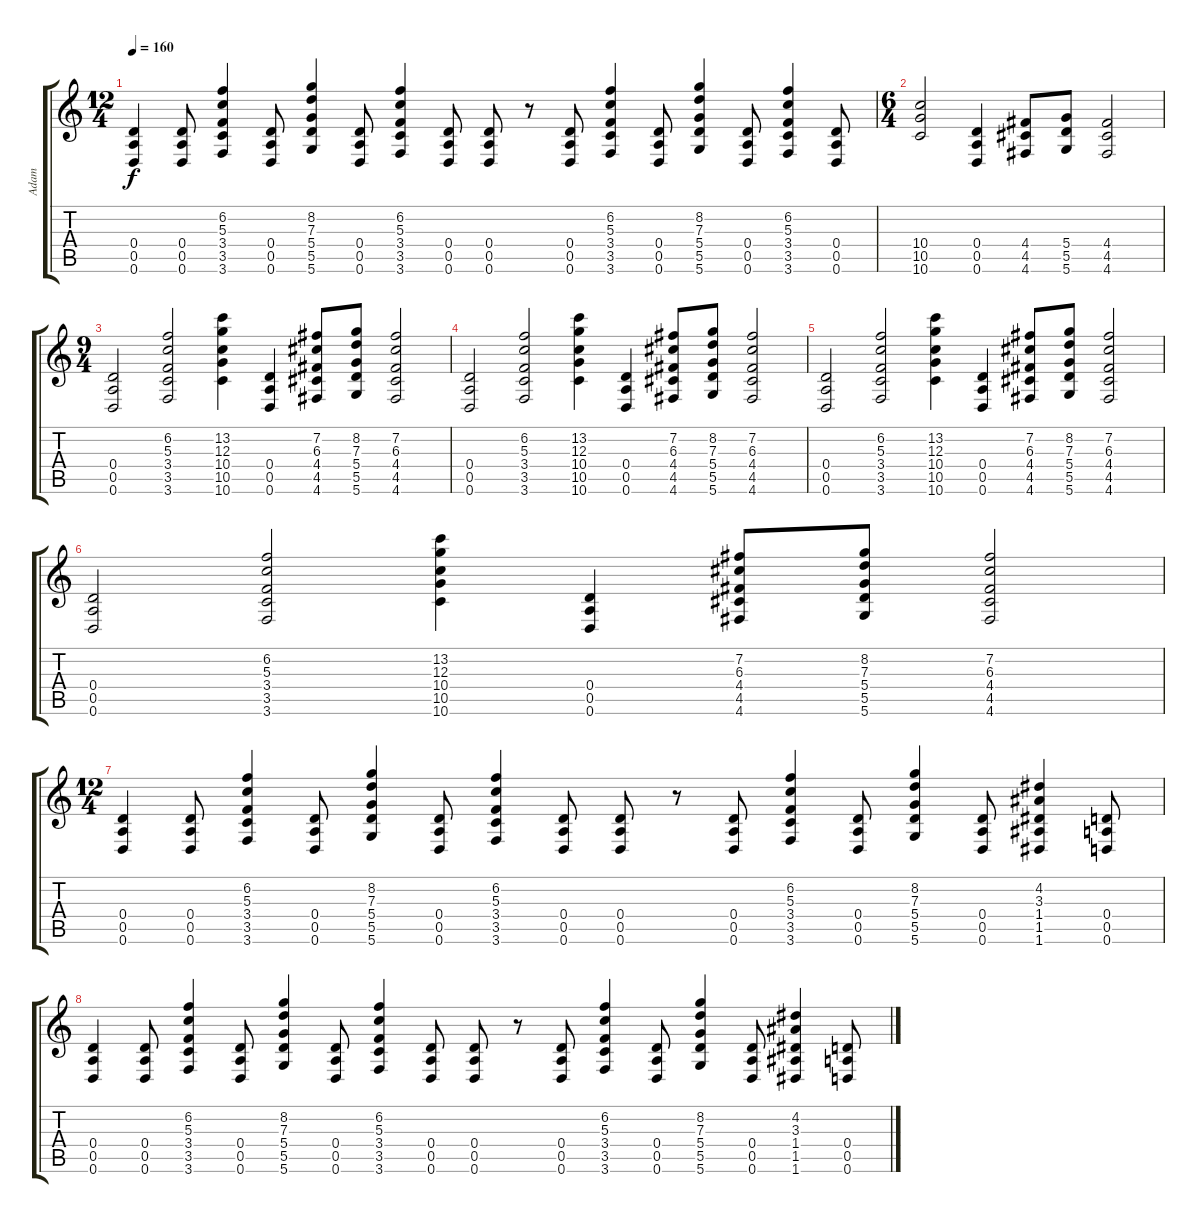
\track ("Adam" "Adam") {instrument overdrivenguitar}
\staff {score tabs}
\tuning (E4 B3 G3 D3 A2 D2) {hide}
\ts (12 4)
\tempo 160
\clef g2
\ks c
(0.4 0.5 0.6).4{dy f} (0.4 0.5 0.6).8 (6.2 5.3 3.4 3.5 3.6).4 (0.4 0.5 0.6).8 (8.2 7.3 5.4 5.5 5.6).4 (0.4 0.5 0.6).8 (6.2 5.3 3.4 3.5 3.6).4 (0.4 0.5 0.6).8 (0.4 0.5 0.6).8 r.8 (0.4 0.5 0.6).8 (6.2 5.3 3.4 3.5 3.6).4 (0.4 0.5 0.6).8 (8.2 7.3 5.4 5.5 5.6).4 (0.4 0.5 0.6).8 (6.2 5.3 3.4 3.5 3.6).4 (0.4 0.5 0.6).8 |
\ts (6 4)
(10.4 10.5 10.6).2 (0.4 0.5 0.6).4 (4.4 4.5 4.6).8 (5.4 5.5 5.6).8 (4.4 4.5 4.6).2 |
\ts (9 4)
(0.4 0.5 0.6).2 (6.2 5.3 3.4 3.5 3.6).2 (13.2 12.3 10.4 10.5 10.6).4 (0.4 0.5 0.6).4 (7.2 6.3 4.4 4.5 4.6).8 (8.2 7.3 5.4 5.5 5.6).8 (7.2 6.3 4.4 4.5 4.6).2 |
(0.4 0.5 0.6).2 (6.2 5.3 3.4 3.5 3.6).2 (13.2 12.3 10.4 10.5 10.6).4 (0.4 0.5 0.6).4 (7.2 6.3 4.4 4.5 4.6).8 (8.2 7.3 5.4 5.5 5.6).8 (7.2 6.3 4.4 4.5 4.6).2 |
(0.4 0.5 0.6).2 (6.2 5.3 3.4 3.5 3.6).2 (13.2 12.3 10.4 10.5 10.6).4 (0.4 0.5 0.6).4 (7.2 6.3 4.4 4.5 4.6).8 (8.2 7.3 5.4 5.5 5.6).8 (7.2 6.3 4.4 4.5 4.6).2 |
(0.4 0.5 0.6).2 (6.2 5.3 3.4 3.5 3.6).2 (13.2 12.3 10.4 10.5 10.6).4 (0.4 0.5 0.6).4 (7.2 6.3 4.4 4.5 4.6).8 (8.2 7.3 5.4 5.5 5.6).8 (7.2 6.3 4.4 4.5 4.6).2 |
\ts (12 4)
(0.4 0.5 0.6).4 (0.4 0.5 0.6).8 (6.2 5.3 3.4 3.5 3.6).4 (0.4 0.5 0.6).8 (8.2 7.3 5.4 5.5 5.6).4 (0.4 0.5 0.6).8 (6.2 5.3 3.4 3.5 3.6).4 (0.4 0.5 0.6).8 (0.4 0.5 0.6).8 r.8 (0.4 0.5 0.6).8 (6.2 5.3 3.4 3.5 3.6).4 (0.4 0.5 0.6).8 (8.2 7.3 5.4 5.5 5.6).4 (0.4 0.5 0.6).8 (4.2 3.3 1.4 1.5 1.6).4 (0.4 0.5 0.6).8 |
(0.4 0.5 0.6).4 (0.4 0.5 0.6).8 (6.2 5.3 3.4 3.5 3.6).4 (0.4 0.5 0.6).8 (8.2 7.3 5.4 5.5 5.6).4 (0.4 0.5 0.6).8 (6.2 5.3 3.4 3.5 3.6).4 (0.4 0.5 0.6).8 (0.4 0.5 0.6).8 r.8 (0.4 0.5 0.6).8 (6.2 5.3 3.4 3.5 3.6).4 (0.4 0.5 0.6).8 (8.2 7.3 5.4 5.5 5.6).4 (0.4 0.5 0.6).8 (4.2 3.3 1.4 1.5 1.6).4 (0.4 0.5 0.6).8
